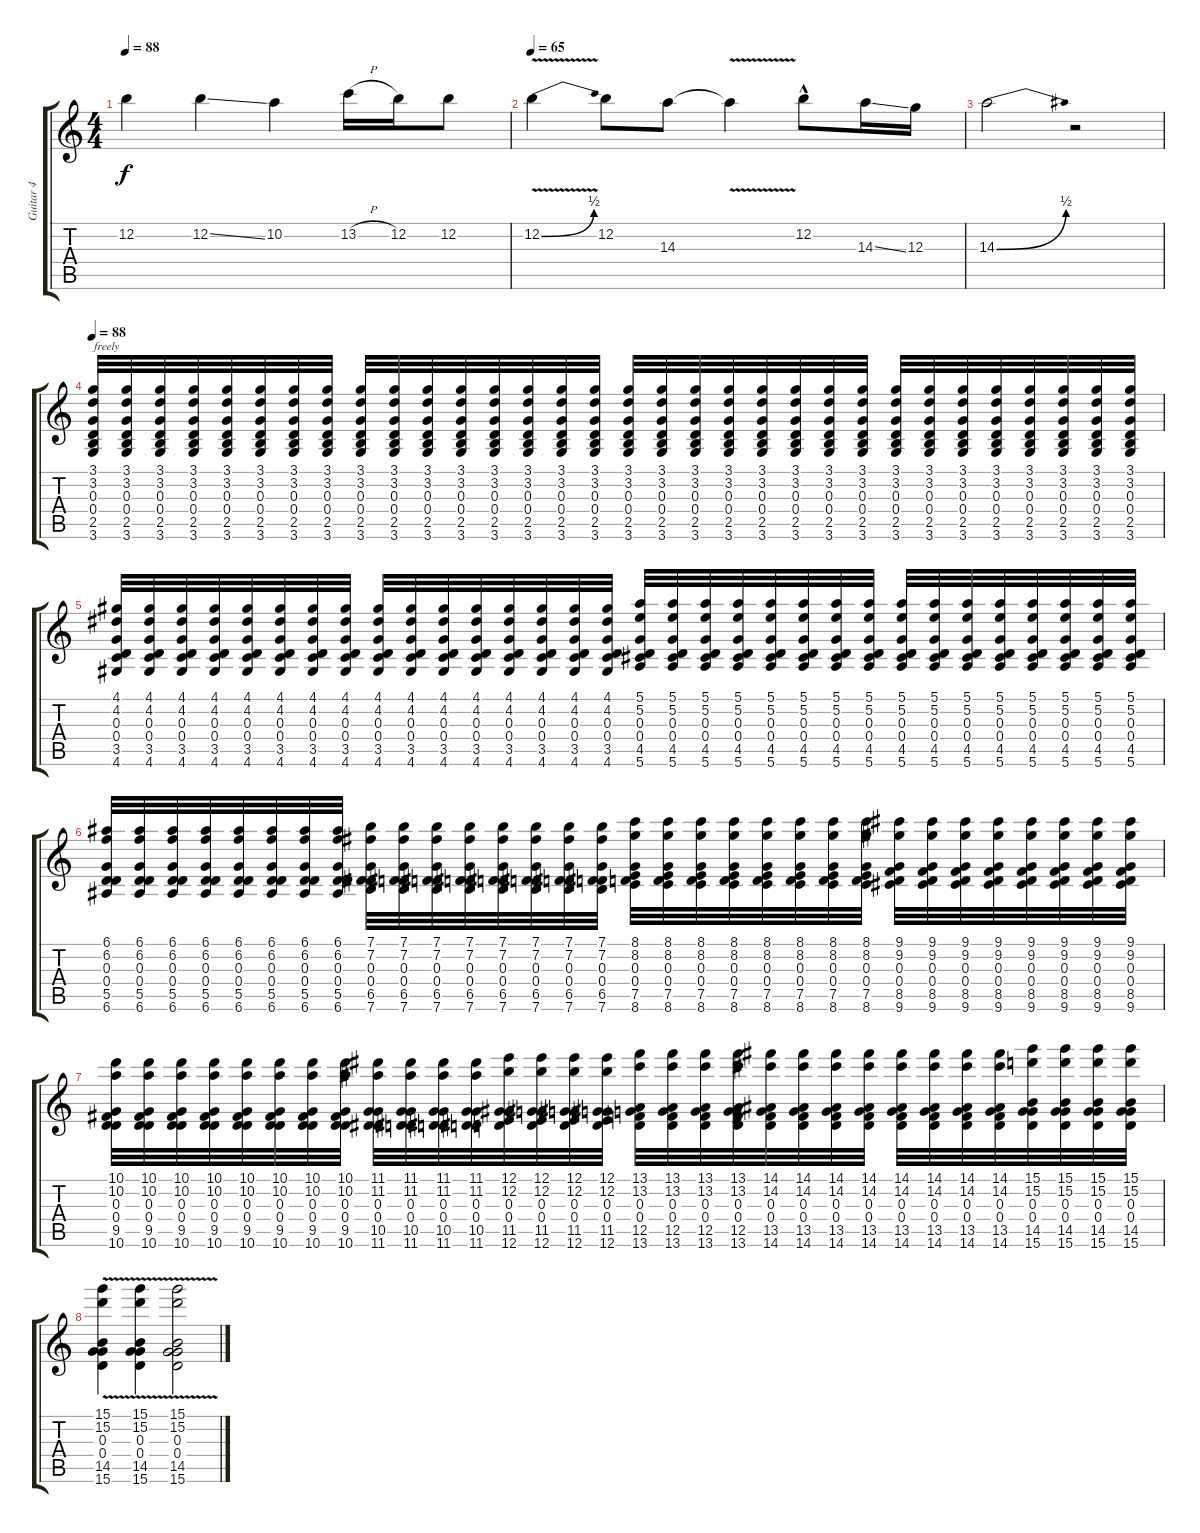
\track ("Guitar 4" "Guitar 4") {instrument overdrivenguitar}
\staff {score tabs}
\tuning (E4 B3 G3 D3 A2 E2) {hide}
\ts (4 4)
\tempo 88
\clef g2
\ks c
12.2.4{dy f} 12.2{ss}.4 10.2.4 13.2{h}.16 12.2.16 12.2.8 |
\tempo 65
12.2{be (bend 0 0 60 2) v}.4 12.2.8 14.3.8 14.3{v t}.4 12.2{hac}.8 14.3{ss}.16 12.3.16 |
14.3{be (bend 0 0 60 2)}.2 r.2 |
\tempo 88
(3.1 3.2 0.3 0.4 2.5 3.6).32{txt "freely"} (3.1 3.2 0.3 0.4 2.5 3.6).32 (3.1 3.2 0.3 0.4 2.5 3.6).32 (3.1 3.2 0.3 0.4 2.5 3.6).32 (3.1 3.2 0.3 0.4 2.5 3.6).32 (3.1 3.2 0.3 0.4 2.5 3.6).32 (3.1 3.2 0.3 0.4 2.5 3.6).32 (3.1 3.2 0.3 0.4 2.5 3.6).32 (3.1 3.2 0.3 0.4 2.5 3.6).32 (3.1 3.2 0.3 0.4 2.5 3.6).32 (3.1 3.2 0.3 0.4 2.5 3.6).32 (3.1 3.2 0.3 0.4 2.5 3.6).32 (3.1 3.2 0.3 0.4 2.5 3.6).32 (3.1 3.2 0.3 0.4 2.5 3.6).32 (3.1 3.2 0.3 0.4 2.5 3.6).32 (3.1 3.2 0.3 0.4 2.5 3.6).32 (3.1 3.2 0.3 0.4 2.5 3.6).32 (3.1 3.2 0.3 0.4 2.5 3.6).32 (3.1 3.2 0.3 0.4 2.5 3.6).32 (3.1 3.2 0.3 0.4 2.5 3.6).32 (3.1 3.2 0.3 0.4 2.5 3.6).32 (3.1 3.2 0.3 0.4 2.5 3.6).32 (3.1 3.2 0.3 0.4 2.5 3.6).32 (3.1 3.2 0.3 0.4 2.5 3.6).32 (3.1 3.2 0.3 0.4 2.5 3.6).32 (3.1 3.2 0.3 0.4 2.5 3.6).32 (3.1 3.2 0.3 0.4 2.5 3.6).32 (3.1 3.2 0.3 0.4 2.5 3.6).32 (3.1 3.2 0.3 0.4 2.5 3.6).32 (3.1 3.2 0.3 0.4 2.5 3.6).32 (3.1 3.2 0.3 0.4 2.5 3.6).32 (3.1 3.2 0.3 0.4 2.5 3.6).32 |
(4.1 4.2 0.3 0.4 3.5 4.6).32 (4.1 4.2 0.3 0.4 3.5 4.6).32 (4.1 4.2 0.3 0.4 3.5 4.6).32 (4.1 4.2 0.3 0.4 3.5 4.6).32 (4.1 4.2 0.3 0.4 3.5 4.6).32 (4.1 4.2 0.3 0.4 3.5 4.6).32 (4.1 4.2 0.3 0.4 3.5 4.6).32 (4.1 4.2 0.3 0.4 3.5 4.6).32 (4.1 4.2 0.3 0.4 3.5 4.6).32 (4.1 4.2 0.3 0.4 3.5 4.6).32 (4.1 4.2 0.3 0.4 3.5 4.6).32 (4.1 4.2 0.3 0.4 3.5 4.6).32 (4.1 4.2 0.3 0.4 3.5 4.6).32 (4.1 4.2 0.3 0.4 3.5 4.6).32 (4.1 4.2 0.3 0.4 3.5 4.6).32 (4.1 4.2 0.3 0.4 3.5 4.6).32 (5.1 5.2 0.3 0.4 4.5 5.6).32 (5.1 5.2 0.3 0.4 4.5 5.6).32 (5.1 5.2 0.3 0.4 4.5 5.6).32 (5.1 5.2 0.3 0.4 4.5 5.6).32 (5.1 5.2 0.3 0.4 4.5 5.6).32 (5.1 5.2 0.3 0.4 4.5 5.6).32 (5.1 5.2 0.3 0.4 4.5 5.6).32 (5.1 5.2 0.3 0.4 4.5 5.6).32 (5.1 5.2 0.3 0.4 4.5 5.6).32 (5.1 5.2 0.3 0.4 4.5 5.6).32 (5.1 5.2 0.3 0.4 4.5 5.6).32 (5.1 5.2 0.3 0.4 4.5 5.6).32 (5.1 5.2 0.3 0.4 4.5 5.6).32 (5.1 5.2 0.3 0.4 4.5 5.6).32 (5.1 5.2 0.3 0.4 4.5 5.6).32 (5.1 5.2 0.3 0.4 4.5 5.6).32 |
(6.1 6.2 0.3 0.4 5.5 6.6).32 (6.1 6.2 0.3 0.4 5.5 6.6).32 (6.1 6.2 0.3 0.4 5.5 6.6).32 (6.1 6.2 0.3 0.4 5.5 6.6).32 (6.1 6.2 0.3 0.4 5.5 6.6).32 (6.1 6.2 0.3 0.4 5.5 6.6).32 (6.1 6.2 0.3 0.4 5.5 6.6).32 (6.1 6.2 0.3 0.4 5.5 6.6).32 (7.1 7.2 0.3 0.4 6.5 7.6).32 (7.1 7.2 0.3 0.4 6.5 7.6).32 (7.1 7.2 0.3 0.4 6.5 7.6).32 (7.1 7.2 0.3 0.4 6.5 7.6).32 (7.1 7.2 0.3 0.4 6.5 7.6).32 (7.1 7.2 0.3 0.4 6.5 7.6).32 (7.1 7.2 0.3 0.4 6.5 7.6).32 (7.1 7.2 0.3 0.4 6.5 7.6).32 (8.1 8.2 0.3 0.4 7.5 8.6).32 (8.1 8.2 0.3 0.4 7.5 8.6).32 (8.1 8.2 0.3 0.4 7.5 8.6).32 (8.1 8.2 0.3 0.4 7.5 8.6).32 (8.1 8.2 0.3 0.4 7.5 8.6).32 (8.1 8.2 0.3 0.4 7.5 8.6).32 (8.1 8.2 0.3 0.4 7.5 8.6).32 (8.1 8.2 0.3 0.4 7.5 8.6).32 (9.1 9.2 0.3 0.4 8.5 9.6).32 (9.1 9.2 0.3 0.4 8.5 9.6).32 (9.1 9.2 0.3 0.4 8.5 9.6).32 (9.1 9.2 0.3 0.4 8.5 9.6).32 (9.1 9.2 0.3 0.4 8.5 9.6).32 (9.1 9.2 0.3 0.4 8.5 9.6).32 (9.1 9.2 0.3 0.4 8.5 9.6).32 (9.1 9.2 0.3 0.4 8.5 9.6).32 |
(10.1 10.2 0.3 0.4 9.5 10.6).32 (10.1 10.2 0.3 0.4 9.5 10.6).32 (10.1 10.2 0.3 0.4 9.5 10.6).32 (10.1 10.2 0.3 0.4 9.5 10.6).32 (10.1 10.2 0.3 0.4 9.5 10.6).32 (10.1 10.2 0.3 0.4 9.5 10.6).32 (10.1 10.2 0.3 0.4 9.5 10.6).32 (10.1 10.2 0.3 0.4 9.5 10.6).32 (11.1 11.2 0.3 0.4 10.5 11.6).32 (11.1 11.2 0.3 0.4 10.5 11.6).32 (11.1 11.2 0.3 0.4 10.5 11.6).32 (11.1 11.2 0.3 0.4 10.5 11.6).32 (12.1 12.2 0.3 0.4 11.5 12.6).32 (12.1 12.2 0.3 0.4 11.5 12.6).32 (12.1 12.2 0.3 0.4 11.5 12.6).32 (12.1 12.2 0.3 0.4 11.5 12.6).32 (13.1 13.2 0.3 0.4 12.5 13.6).32 (13.1 13.2 0.3 0.4 12.5 13.6).32 (13.1 13.2 0.3 0.4 12.5 13.6).32 (13.1 13.2 0.3 0.4 12.5 13.6).32 (14.1 14.2 0.3 0.4 13.5 14.6).32 (14.1 14.2 0.3 0.4 13.5 14.6).32 (14.1 14.2 0.3 0.4 13.5 14.6).32 (14.1 14.2 0.3 0.4 13.5 14.6).32 (14.1 14.2 0.3 0.4 13.5 14.6).32 (14.1 14.2 0.3 0.4 13.5 14.6).32 (14.1 14.2 0.3 0.4 13.5 14.6).32 (14.1 14.2 0.3 0.4 13.5 14.6).32 (15.1 15.2 0.3 0.4 14.5 15.6).32 (15.1 15.2 0.3 0.4 14.5 15.6).32 (15.1 15.2 0.3 0.4 14.5 15.6).32 (15.1 15.2 0.3 0.4 14.5 15.6).32 |
(15.1 15.2 0.3{v} 0.4 14.5 15.6).4 (15.1 15.2{v} 0.3 0.4 14.5 15.6).4 (15.1 15.2 0.3{v} 0.4 14.5 15.6).2
